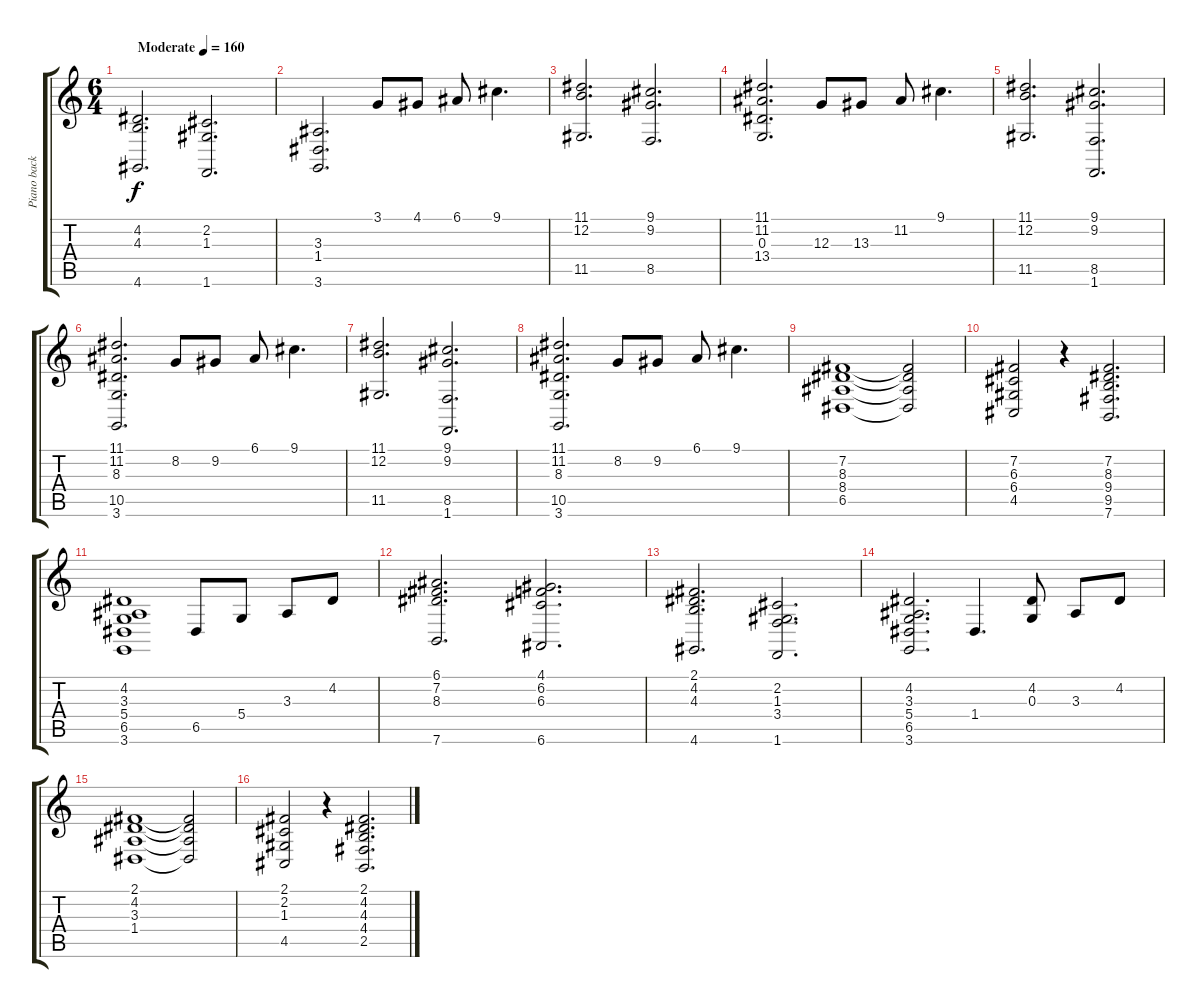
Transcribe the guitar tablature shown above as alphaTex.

\track ("Piano back up" "Piano back") {instrument acousticgrandpiano}
\staff {score tabs}
\tuning (E4 B3 G3 D3 A2 E2) {hide}
\ts (6 4)
\tempo (160 "Moderate")
\clef g2
\ks c
(4.2 4.3 4.6).2{d dy f instrument acousticgrandpiano} (2.2 1.3 1.6).2{d} |
(3.3 1.4 3.6).2{d} 3.1.8 4.1.8 6.1.8 9.1.4{d} |
(11.1 12.2 11.5).2{d} (9.1 9.2 8.5).2{d} |
(11.1 11.2 0.3 13.4).2{d} 12.3.8 13.3.8 11.2.8 9.1.4{d} |
(11.1 12.2 11.5).2{d} (9.1 9.2 8.5 1.6).2{d} |
(11.1 11.2 8.3 10.5 3.6).2{d} 8.2.8 9.2.8 6.1.8 9.1.4{d} |
(11.1 12.2 11.5).2{d} (9.1 9.2 8.5 1.6).2{d} |
(11.1 11.2 8.3 10.5 3.6).2{d} 8.2.8 9.2.8 6.1.8 9.1.4{d} |
(7.2 8.3 8.4 6.5).1 (7.2{t} 8.3{t} 8.4{t} 6.5{t}).2 |
(7.2 6.3 6.4 4.5).2 r.4 (7.2 8.3 9.4 9.5 7.6).2{d} |
(4.2 3.3 5.4 6.5 3.6).1 6.5.8 5.4.8 3.3.8 4.2.8 |
(6.1 7.2 8.3 7.6).2{d} (4.1 6.2 6.3 6.6).2{d} |
(2.1 4.2 4.3 4.6).2{d} (2.2 1.3 3.4 1.6).2{d} |
(4.2 3.3 5.4 6.5 3.6).2{d} 1.4.4{d} (4.2 0.3).8 3.3.8 4.2.8 |
(2.1 4.2 3.3 1.4).1 (2.1{t} 4.2{t} 3.3{t} 1.4{t}).2 |
(2.1 2.2 1.3 4.5).2 r.4 (2.1 4.2 4.3 4.4 2.5).2{d}
